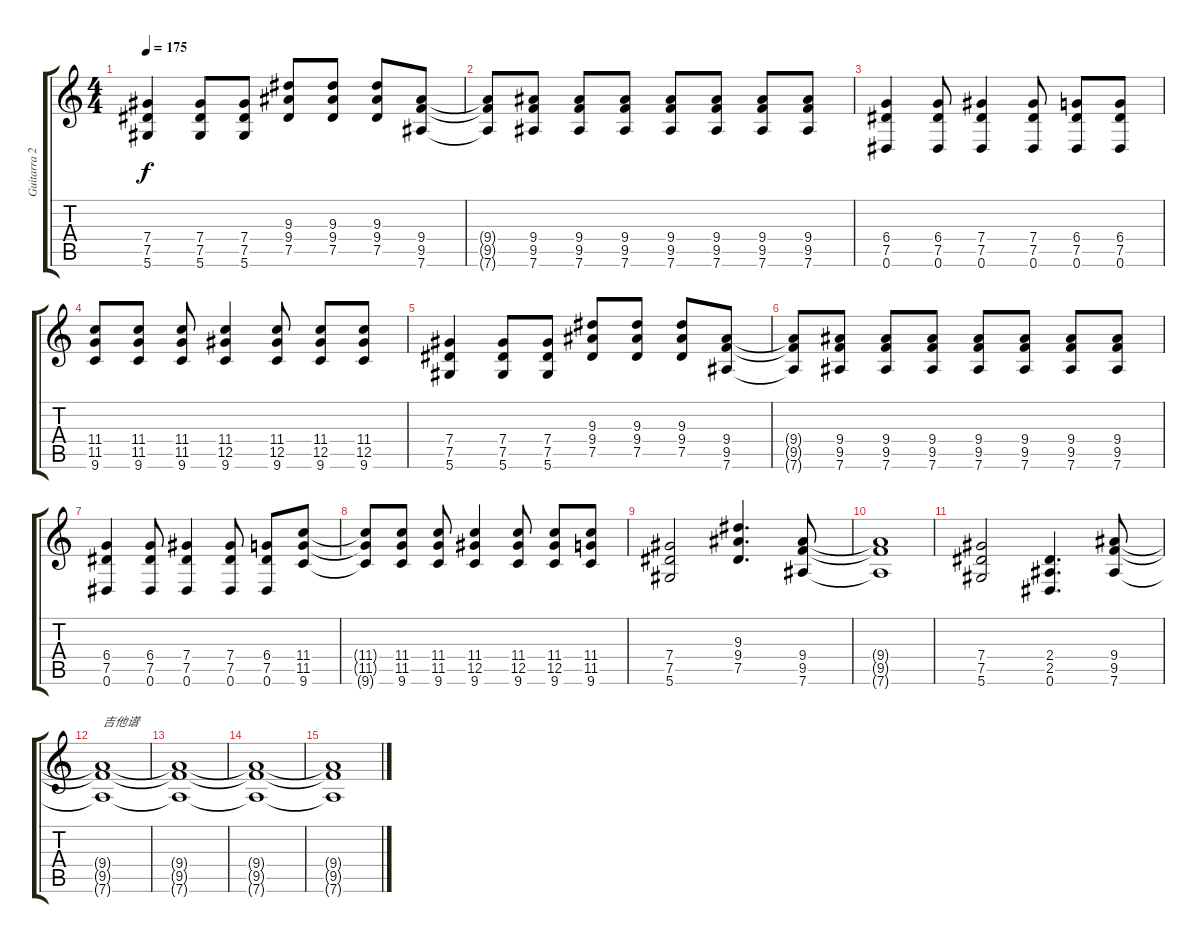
\track ("Guitarra 2" "Guitarra 2") {instrument distortionguitar}
\staff {score tabs}
\tuning (Eb4 Bb3 Gb3 Db3 Ab2 Eb2) {hide}
\ts (4 4)
\tempo 175
\clef g2
\ks c
(7.4 7.5 5.6).4{dy f} (7.4 7.5 5.6).8 (7.4 7.5 5.6).8 (9.3 9.4 7.5).8 (9.3 9.4 7.5).8 (9.3 9.4 7.5).8 (9.4 9.5 7.6).8 |
(9.4{t} 9.5{t} 7.6{t}).8 (9.4 9.5 7.6).8 (9.4 9.5 7.6).8 (9.4 9.5 7.6).8 (9.4 9.5 7.6).8 (9.4 9.5 7.6).8 (9.4 9.5 7.6).8 (9.4 9.5 7.6).8 |
(6.4 7.5 0.6).4 (6.4 7.5 0.6).8 (7.4 7.5 0.6).4 (7.4 7.5 0.6).8 (6.4 7.5 0.6).8 (6.4 7.5 0.6).8 |
(11.4 11.5 9.6).8 (11.4 11.5 9.6).8 (11.4 11.5 9.6).8 (11.4 12.5 9.6).4 (11.4 12.5 9.6).8 (11.4 12.5 9.6).8 (11.4 12.5 9.6).8 |
(7.4 7.5 5.6).4 (7.4 7.5 5.6).8 (7.4 7.5 5.6).8 (9.3 9.4 7.5).8 (9.3 9.4 7.5).8 (9.3 9.4 7.5).8 (9.4 9.5 7.6).8 |
(9.4{t} 9.5{t} 7.6{t}).8 (9.4 9.5 7.6).8 (9.4 9.5 7.6).8 (9.4 9.5 7.6).8 (9.4 9.5 7.6).8 (9.4 9.5 7.6).8 (9.4 9.5 7.6).8 (9.4 9.5 7.6).8 |
(6.4 7.5 0.6).4 (6.4 7.5 0.6).8 (7.4 7.5 0.6).4 (7.4 7.5 0.6).8 (6.4 7.5 0.6).8 (11.4 11.5 9.6).8 |
(11.4{t} 11.5{t} 9.6{t}).8 (11.4 11.5 9.6).8 (11.4 11.5 9.6).8 (11.4 12.5 9.6).4 (11.4 12.5 9.6).8 (11.4 12.5 9.6).8 (11.4 11.5 9.6).8 |
(7.4 7.5 5.6).2 (9.3 9.4 7.5).4{d} (9.4 9.5 7.6).8 |
(9.4{t} 9.5{t} 7.6{t}).1 |
(7.4 7.5 5.6).2 (2.4 2.5 0.6).4{d} (9.4 9.5 7.6).8 |
(9.4{t} 9.5{t} 7.6{t}).1{txt "吉他谱"} |
(9.4{t} 9.5{t} 7.6{t}).1 |
(9.4{t} 9.5{t} 7.6{t}).1 |
(9.4{t} 9.5{t} 7.6{t}).1
